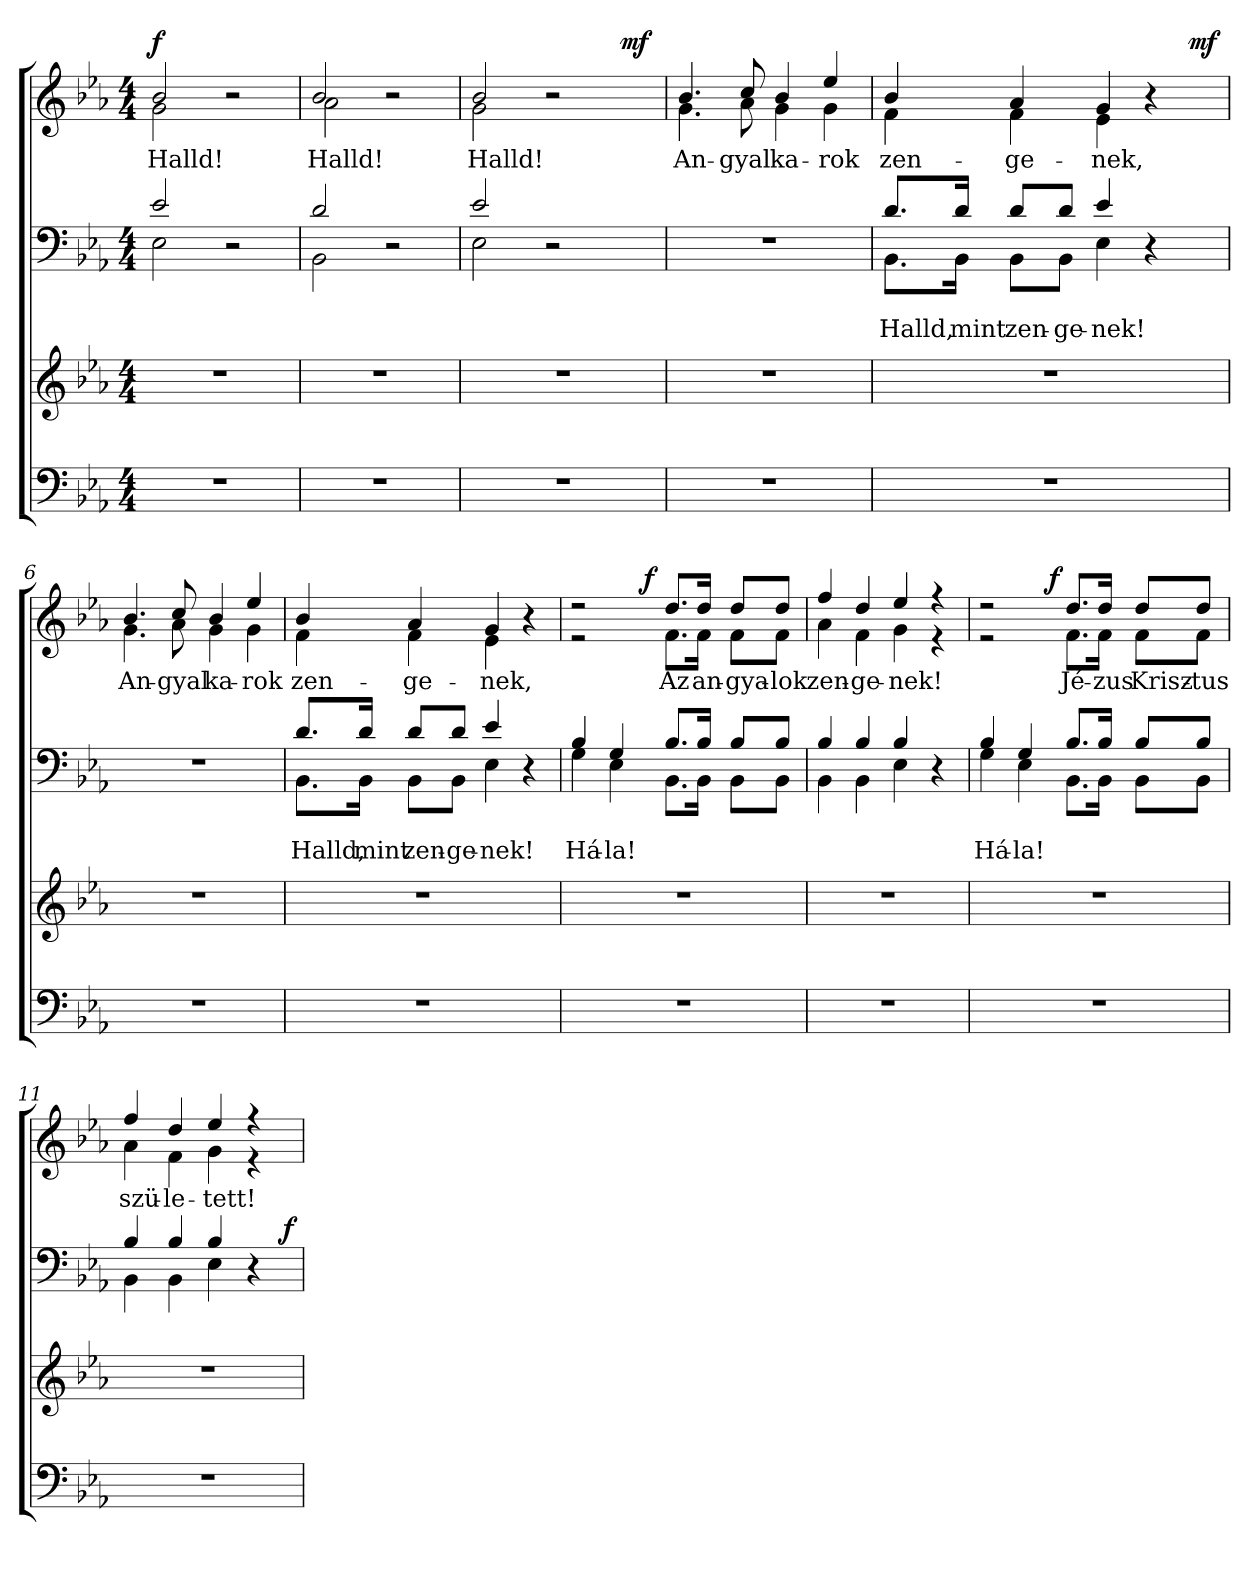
**kern	**kern	**kern	**text	**text	**dynam	**kern	**text	**dynam
*part4	*part3	*part2	*part2	*part2	*part2	*part1	*part1	*part1
*staff4	*staff3	*staff2	*staff2	*staff2	*staff2	*staff1	*staff1	*staff1
*clefF4	*clefG2	*clefF4	*	*	*	*clefG2	*	*
*k[b-e-a-]	*k[b-e-a-]	*k[b-e-a-]	*	*	*	*k[b-e-a-]	*	*
*E-:	*E-:	*E-:	*	*	*	*E-:	*	*
*M4/4	*M4/4	*M4/4	*	*	*	*M4/4	*	*
=1	=1	=1	=1	=1	=1	=1	=1	=1
*	*	*^	*	*	*	*	*	*
!	!	!	!	!	!	!	!LO:TX:a:B:t=Allegretto	!	!
!	!	!	!	!	!	!	!	!LO:LY:b	!LO:DY:a
*	*	*	*	*	*	*	*^	*	*
1r	1r	2e-/	2E-\	.	.	.	2b-/	2g\	Halld!	f
.	.	2ryy	2r	.	.	.	2r	2ryy	.	.
=2	=2	=2	=2	=2	=2	=2	=2	=2	=2	=2
!	!	!	!	!	!	!	!	!	!LO:LY:b	!
1r	1r	2d/	2BB-\	.	.	.	2b-/	2a-\	Halld!	.
.	.	2ryy	2r	.	.	.	2r	2ryy	.	.
*	*	*	*	*	*	*	*v	*v	*	*
=3	=3	=3	=3	=3	=3	=3	=3	=3	=3
*	*	*	*	*	*	*	*^	*	*
!	!	!	!	!	!	!	!	!	!LO:LY:b	!
*	*	*	*	*	*	*	*	*^	*	*
1r	1r	2e-/	2E-\	.	.	.	2b-/	2g\	2ryy	Halld!	.
.	.	2ryy	2r	.	.	.	2r	2ryy	4ryy	.	.
.	.	.	.	.	.	.	.	.	16.ryy	.	.
!	!	!	!	!	!	!	!	!	!	!	!LO:DY:a
.	.	.	.	.	.	.	.	.	8ryy	.	mf
.	.	.	.	.	.	.	.	.	32ryy	.	.
*	*	*v	*v	*	*	*	*	*	*	*	*
*	*	*	*	*	*	*v	*v	*v	*	*
=4	=4	=4	=4	=4	=4	=4	=4	=4
*	*	*^	*	*	*	*^	*	*
*	*	*	*	*	*	*	*	*^	*	*
!	!	!	!	!	!	!	!	!	!	!LO:LY:b	!
*	*	*v	*v	*	*	*	*	*	*	*	*
*	*	*	*	*	*	*	*v	*v	*	*
1r	1r	1r	.	.	.	4.b-/	4.g\	An-	.
!	!	!	!	!	!	!	!	!LO:LY:b	!
.	.	.	.	.	.	8cc/	8a-\	-gyal	.
!	!	!	!	!	!	!	!	!LO:LY:b	!
.	.	.	.	.	.	4b-/	4g\	ka-	.
!	!	!	!	!	!	!	!	!LO:LY:b	!
.	.	.	.	.	.	4ee-/	4g\	-rok	.
*	*	*	*	*	*	*v	*v	*	*
=5	=5	=5	=5	=5	=5	=5	=5	=5
*	*	*	*	*	*	*^	*	*
!	!	!	!	!LO:LY:b	!	!	!	!	!
*	*	*^	*	*	*	*v	*v	*	*
*	*	*	*	*	*	*	*^	*	*
!	!	!	!	!	!	!	!	!	!LO:LY:b	!
*	*	*	*	*	*	*	*	*^	*	*
1r	1r	8.d/L	8.BB-\L	.	Halld,	.	4b-/	4f\	2ryy	zen-	.
!	!	!	!	!	!LO:LY:b	!	!	!	!	!	!
.	.	16d/Jk	16BB-\Jk	.	mint	.	.	.	.	.	.
!	!	!	!	!	!LO:LY:b	!	!	!	!	!	!
!	!	!	!	!	!	!	!	!	!	!LO:LY:b	!
.	.	8d/L	8BB-\L	.	zen-	.	4a-/	4f\	.	-ge-	.
!	!	!	!	!	!LO:LY:b	!	!	!	!	!	!
.	.	8d/J	8BB-\J	.	-ge-	.	.	.	.	.	.
!	!	!	!	!	!LO:LY:b	!	!	!	!	!	!
!	!	!	!	!	!	!	!	!	!	!LO:LY:b	!
.	.	4e-/	4E-\	.	-nek!	.	4g/	4e-\	4ryy	-nek,	.
.	.	4ryy	4r	.	.	.	4r	4ryy	8ryy	.	.
.	.	.	.	.	.	.	.	.	32ryy	.	.
!	!	!	!	!	!	!	!	!	!	!	!LO:DY:a
.	.	.	.	.	.	.	.	.	16.ryy	.	mf
*	*	*v	*v	*	*	*	*	*	*	*	*
*	*	*	*	*	*	*v	*v	*v	*	*
=6	=6	=6	=6	=6	=6	=6	=6	=6
*	*	*^	*	*	*	*^	*	*
*	*	*	*	*	*	*	*	*^	*	*
!	!	!	!	!	!	!	!	!	!	!LO:LY:b	!
*	*	*v	*v	*	*	*	*	*	*	*	*
*	*	*	*	*	*	*	*v	*v	*	*
1r	1r	1r	.	.	.	4.b-/	4.g\	An-	.
!	!	!	!	!	!	!	!	!LO:LY:b	!
.	.	.	.	.	.	8cc/	8a-\	-gyal	.
!	!	!	!	!	!	!	!	!LO:LY:b	!
.	.	.	.	.	.	4b-/	4g\	ka-	.
!	!	!	!	!	!	!	!	!LO:LY:b	!
.	.	.	.	.	.	4ee-/	4g\	-rok	.
!!LO:LB:g=z	!!
=7	=7	=7	=7	=7	=7	=7	=7	=7	=7
!	!	!	!	!LO:LY:b	!	!	!	!	!
*	*	*^	*	*	*	*	*	*	*
!	!	!	!	!	!	!	!	!	!LO:LY:b	!
1r	1r	8.d/L	8.BB-\L	.	Halld,	.	4b-/	4f\	zen-	.
!	!	!	!	!	!LO:LY:b	!	!	!	!	!
.	.	16d/Jk	16BB-\Jk	.	mint	.	.	.	.	.
!	!	!	!	!	!LO:LY:b	!	!	!	!	!
!	!	!	!	!	!	!	!	!	!LO:LY:b	!
.	.	8d/L	8BB-\L	.	zen-	.	4a-/	4f\	-ge-	.
!	!	!	!	!	!LO:LY:b	!	!	!	!	!
.	.	8d/J	8BB-\J	.	-ge-	.	.	.	.	.
!	!	!	!	!	!LO:LY:b	!	!	!	!	!
!	!	!	!	!	!	!	!	!	!LO:LY:b	!
.	.	4e-/	4E-\	.	-nek!	.	4g/	4e-\	-nek,	.
.	.	4ryy	4r	.	.	.	4r	4ryy	.	.
*	*	*	*	*	*	*	*v	*v	*	*
=8	=8	=8	=8	=8	=8	=8	=8	=8	=8
*	*	*	*	*	*	*	*^	*	*
!	!	!	!	!	!LO:LY:b	!	!	!	!	!
*	*	*	*	*	*	*	*	*^	*	*
1r	1r	4B-/	4G\	.	Há-	.	2r	2r	4ryy	.	.
!	!	!	!	!	!LO:LY:b	!	!	!	!	!	!
.	.	4G/	4E-\	.	-la!	.	.	.	8ryy	.	.
.	.	.	.	.	.	.	.	.	32ryy	.	.
!	!	!	!	!	!	!	!	!	!	!	!LO:DY:a
.	.	.	.	.	.	.	.	.	2ryy	.	f
!	!	!	!	!	!	!	!	!	!	!LO:LY:b	!
.	.	8.B-/L	8.BB-\L	.	.	.	8.dd/L	8.f\L	.	Az	.
!	!	!	!	!	!	!	!	!	!	!LO:LY:b	!
.	.	16B-/Jk	16BB-\Jk	.	.	.	16dd/Jk	16f\Jk	.	an-	.
!	!	!	!	!	!	!	!	!	!	!LO:LY:b	!
.	.	8B-/L	8BB-\L	.	.	.	8dd/L	8f\L	.	-gya-	.
!	!	!	!	!	!	!	!	!	!	!LO:LY:b	!
.	.	8B-/J	8BB-\J	.	.	.	8dd/J	8f\J	.	-lok	.
.	.	.	.	.	.	.	.	.	16.ryy	.	.
*	*	*	*	*	*	*	*v	*v	*v	*	*
=9	=9	=9	=9	=9	=9	=9	=9	=9	=9
*	*	*	*	*	*	*	*^	*	*
*	*	*	*	*	*	*	*	*^	*	*
!	!	!	!	!	!	!	!	!	!	!LO:LY:b	!
*	*	*	*	*	*	*	*	*v	*v	*	*
1r	1r	4B-/	4BB-\	.	.	.	4ff/	4a-\	zen-	.
!	!	!	!	!	!	!	!	!	!LO:LY:b	!
.	.	4B-/	4BB-\	.	.	.	4dd/	4f\	-ge-	.
!	!	!	!	!	!	!	!	!	!LO:LY:b	!
.	.	4B-/	4E-\	.	.	.	4ee-/	4g\	-nek!	.
.	.	4ryy	4r	.	.	.	4r	4r	.	.
*	*	*	*	*	*	*	*v	*v	*	*
!!LO:LB:g=z
=10	=10	=10	=10	=10	=10	=10	=10	=10	=10
*	*	*	*	*	*	*	*^	*	*
!	!	!	!	!	!LO:LY:b	!	!	!	!	!
*	*	*	*	*	*	*	*	*^	*	*
1r	1r	4B-/	4G\	.	Há-	.	2r	2r	4..ryy	.	.
!	!	!	!	!	!LO:LY:b	!	!	!	!	!	!
.	.	4G/	4E-\	.	-la!	.	.	.	.	.	.
!	!	!	!	!	!	!	!	!	!	!	!LO:DY:a
.	.	.	.	.	.	.	.	.	2ryy	.	f
!	!	!	!	!	!	!	!	!	!	!LO:LY:b	!
.	.	8.B-/L	8.BB-\L	.	.	.	8.dd/L	8.f\L	.	Jé-	.
!	!	!	!	!	!	!	!	!	!	!LO:LY:b	!
.	.	16B-/Jk	16BB-\Jk	.	.	.	16dd/Jk	16f\Jk	.	-zus	.
!	!	!	!	!	!	!	!	!	!	!LO:LY:b	!
.	.	8B-/L	8BB-\L	.	.	.	8dd/L	8f\L	.	Krisz-	.
!	!	!	!	!	!	!	!	!	!	!LO:LY:b	!
.	.	8B-/J	8BB-\J	.	.	.	8dd/J	8f\J	.	-tus	.
.	.	.	.	.	.	.	.	.	16ryy	.	.
*	*	*	*	*	*	*	*v	*v	*v	*	*
=11	=11	=11	=11	=11	=11	=11	=11	=11	=11
*	*	*	*	*	*	*	*^	*	*
*	*	*	*	*	*	*	*	*^	*	*
!	!	!	!	!	!	!	!	!	!	!LO:LY:b	!
*	*	*	*	*	*	*	*	*v	*v	*	*
1r	1r	4B-/	4BB-\	.	.	.	4ff/	4a-\	szü-	.
!	!	!	!	!	!	!	!	!	!LO:LY:b	!
.	.	4B-/	4BB-\	.	.	.	4dd/	4f\	-le-	.
!	!	!	!	!	!	!	!	!	!LO:LY:b	!
.	.	4B-/	4E-\	.	.	.	4ee-/	4g\	-tett!	.
.	.	8..ryy	4r	.	.	.	4r	4r	.	.
!	!	!	!	!	!	!LO:DY:a	!	!	!	!
.	.	32ryy	.	.	.	f	.	.	.	.
*	*	*v	*v	*	*	*	*	*	*	*
*	*	*	*	*	*	*v	*v	*	*
=	=	=	=	=	=	=	=	=
*-	*-	*-	*-	*-	*-	*-	*-	*-
